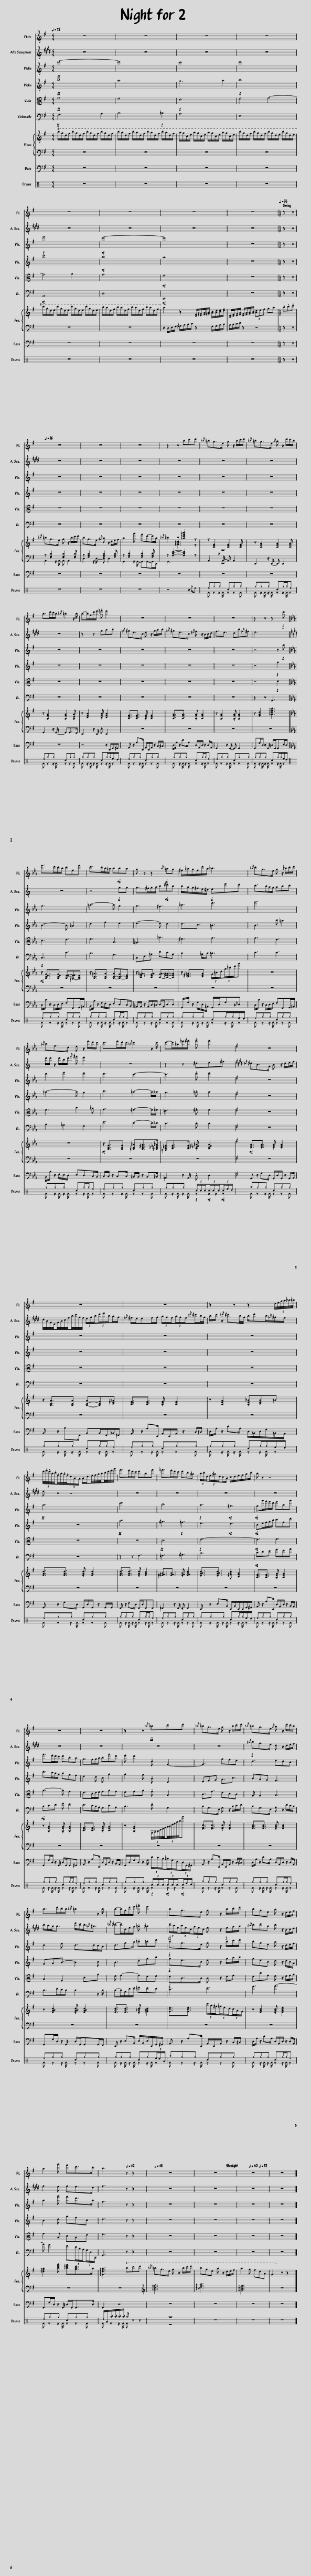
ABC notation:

X:1
%%score 1 2 3 4 5 6 { ( 7 10 ) | ( 8 9 ) } 11 ( 12 13 )
L:1/8
Q:1/4=72
M:4/4
I:linebreak $
K:G
V:1 treble
V:2 treble transpose=-9
V:3 treble
V:4 treble
V:5 alto
V:6 bass
V:7 treble
V:10 treble
V:8 bass
V:9 bass
V:11 bass transpose=-12
V:12 perc
K:none
V:13 perc
K:none
V:1
 z8 | z8 | z8 | z8 |$ z8 | %5
 z8 | z8 | z8 |[M:6/8][Q:1/4=36] z2 z |$[Q:1/4=56] z6 | %10
 z6 | z6 | z2 z bc'd' |{/_b} =bg>e g z/ b/c'/d'/ |{/_b} =bg>e{/g} a z/ d'/c'/b/ |$ %15
 b>d'c'/b/{/_b} =b2 z/ b/ | b-b/g/d'/e'/ .=f' e'2 | z6 | z6 | z6 | %20
 z2 z z2!f! d' ||$[K:Eb] e'>d'c'/b/ c'fe' | d'>c'b/=a/ b!mf!ba | g z z2!f!{/a} =ag | ^f/=a/g/f/d'/a/ =b3 | %25
{/=b} c'g>e g z/ _b/c'/d'/ |${/=a} bf>d e z/ e'/d'/c'/ | c'>e'd'/c'/{/=b} c'2 z/ c'/ | c'-c'/=a/=e'/^f'/ .g' f'2 |[K:G] z6 |$ %30
 z6 | z6 | z2 z z2 (6:4:6d/4e/4g/4a/4_b/4=b/4 |$ (5:4:5d'/4.e'/4.d'/4a/4.b/4.f/4a/4.g/4.f/4(3d/B/A/ B/d/e/4f/4g/4a/4b/4d'/4e'/4g'/4 | f'>e'd'/c'/ d'af' | %35
 =f'>e'd'/c'/ d'b^g | (3a/b/d/(3e/^g/d/c/B/ c/d/e/f/g/b/ | a z z4 |$ z6 | z6 | %40
 z2 z!ff!{/_b} =bc'd' |{/_b} =bg>e g z/ b/c'/d'/ |{/_b} =bg>e{/g} a z/ d'/c'/b/ |$ b>d'c'/b/{/_b} =b2 z/ b/ | b-b/g/d'/e'/ .=f' e'2 | %45
 bg>e g z/ b/c'/d'/ | bge a z/ d/e/f/ |$ a2 g' f'd'>c' | b3[Q:1/4=42] z z2 |[Q:1/4=48] z6 | %50
 z6 | z6[Q:1/4=40][Q:1/4=32] | z6 |] %53
V:2
[K:E] z8 | z8 | z8 | z8 |$ z8 | %5
 z8 | z8 | z8 |[M:6/8] z2 z |$ z6 | %10
 z6 | z6 | z6 | z6 | z6 |$ %15
 z6 | z2 z gab |{/=g} ^ge>c e z/ g/a/b/ |{/=g} ^ge>c{/^e} f z/ B/c/d/ | f3/2e3/2 db{/=f}^f | %20
 e6 ||$[K:C] z6 | z4!f! gg | g>^fg/a/ b!mf!^d'b | b/a/g/^f/e/^d/!f! ee'd' | %25
 c'>ba/g/ abc' |$ d'/d'/ z/ d'/b/d'/{/f'} ^f' e'2 | z6 | z2 z ^de^f |[K:E]{/=d} ^dB>G B z/ d/e/f/ |$ %30
 d/4B/4G/4E/4G/4B/4c/4f/4b/4c'/4g/4f/4 (3e/g/b/(3d'/e'/b/a/g/ |{/=f} ^f/e/ef/g/ (3a/g/f/(3a/g/f/{/=c'}^c'/b/4g/4 | b/c'/ z/{/=c'} ^c'b/4g/4 b/d'b/{/=g}^g/f/ |$ e z z4 | z6 | %35
 z6 | z6 | z6 |$ z6 | z6 | %40
 z6 | z6 |!f!{/^a} bg>e d z/ d/e/f/ |$ b/a/g<g d'/c'/b/{/=g}^g3/2 |{/=c'} ^c'-c'/c/e/f/ .=g ^g2 | %45
!ff! (3c'/a/e/(3a/e/c/(3f/e/c/ e z/!f! e/f/g/ |{/^a} bc'g b z/ B/c/d/ |$ f2 e fe>d | f3 z z2 | z6 | %50
 z6 | z6 | z6 |] %53
V:3
!pp! d'8- | d'8 | c'8 | d'8 |$!p! e'8 | %5
!mp! d'8- | d'8 | z8 |[M:6/8] z2 z |$ z6 | %10
 z6 | z6 | z6 | z6 | z6 |$ %15
 z6 | z6 | z6 | z6 | z6 | %20
 z4 z!p! b ||$[K:Eb] g6 | =a3- a g2 | g3 ^f3 | =a3 d'3 | %25
 e'6 |$ d'2 f'2 e'2 | d'3 c'3- | c'3 .e' e'2 |[K:G] z6 |$ %30
 z6 | z6 | z6 |$!pp! a6 | d'6 | %35
 b6 |!p! a3!mp! ^g3 |!mf! gg'/f'/e'/d'/ e'ag' |$ f'>e'd'/c'/ d'ba | g>fg/a/ bf'd' | %40
 e' d'2 .d G2- | G3 gfe | d3 edc |$ d2 f d>dc/B/ | d3/2ga/ ._b=bd' | %45
!f! bg>e g z/ b/c'/d'/ | bge a z/ d/e/f/ |$ a2 g' f'd'>a | f3 z z2 | z6 | %50
 z6 | z6 | z6 |] %53
V:4
!pp! b8 | a8 | g6 a2 |!p! b8 |$ c'8 | %5
!mp! b8 | a8 | z8 |[M:6/8] z2 z |$ z6 | %10
 z6 | z6 | z6 | z6 | z6 |$ %15
 z6 | z6 | z6 | z6 | z6 | %20
 z4!p! g2 ||$[K:Eb] B3- B =A2 | d2 f2 e2 | e3- e d2 | d3/2c3/2 =B3 | %25
 B3 b =a2 |$ =a3- a g2 | b3 =a2- a/_a/ | g3 .=a a2 |[K:G] z6 |$ %30
 z6 | z6 | z6 |$ z6 |!pp! a6 | %35
 ^g3!p! =f3 | e3!mp! d3 |!mf! ce/f/g/b/ c'fd' |$ d'>c'b/a/ bgf | e2 d c a2 | %40
 a2 g .B D2 | EFG A3/2c3/2 | BAG F3 |$ GAB- B2 c | B3 .dgb | %45
!f! ge>c e z/ g/a/b/ | gec d z/ d/c/A/ |$ B2 d afc | d3 z z2 | z6 | %50
 z6 | z6 | z6 |] %53
V:5
!pp! G8 | F8 |!p! E8 | F4 G4- |$ G4 A4 | %5
 G8 |!mp! F8 | z8 |[M:6/8] z2 z |$ z6 | %10
 z6 | z6 | z6 | z6 | z6 |$ %15
 z6 | z6 | z6 | z6 | z6 | %20
 z4!p! D2 ||$[K:Eb] D3 E3 | F3 B,3 | =A,3 =A3 | ^F3 G3 | %25
 G3 E3 |$ F3 B2 =A | G3 ^F2- F/=F/ | =E3 .^F F2 |[K:G] z6 |$ %30
 z6 | z6 | z6 |$ z6 | z6 | %35
!pp! D6 |!p! E6- |!mp! E3 F3 |$ A3- A G2 | E>DE/F/ GAG | %40
 FGA .G B,2 | C3/2G3/2 EDC | A, A,2 B,3 |$ B,2 G,2 DA | F G2- GEF | %45
!f! EC>C C z/ E/G | EcG F z/ F/G/A/ |$ G2 B, DB,E | F3 z z2 | z6 | %50
 z6 | z6 | z6 |] %53
V:6
!pp! G,6 A,2 | B,6!p! _B,2 | A,8 | E,8 |$!mp! A,,8 | %5
 D,8 |!mf! D,,8 | z8 |[M:6/8] z2 z |$ z6 | %10
 z6 | z6 | z6 | z6 | z6 |$ %15
 z6 | z6 | z6 | z6 | z6 | %20
 z2 z G,,3 ||$[K:Eb]!p! C,3 C3 | B,3 G,3 | C,E,=A, DCA, | B,2 =A,/B,/ =B,3 | %25
 C3 C3 |$ B,2 =A,2 G,2 | E3 D2- D/_D/ | C3 .C C2 |[K:G] z6 |$ %30
 z6 | z6 | z6 |$ z6 | z2 z F,3 | %35
 =F,3 ^G,3 | B,6 |!mp! CDE GFA |$!mf! B,CD F E2 | D>CB,/A,/ G,CA, | %40
 B,3 .D G,2 | B,G,>E, G, z/ B,/C/D/ | B,G,>E, A, z/ D/C/B,/ |$ B,>DC/B,/ B,2 z/ B,/ | B,-B,/G,/D/E/ =FED | %45
 C3 E3 | G3 A3- |$ A G2 F(3D/B,/A,/(3G,/D,/D,,/ | G,,3 z z2 | z6 | %50
 z6 | z6 | z6 |] %53
V:7
!8va(! b'/g'/d'/f'/ b'/g'/d'/f'/ b'/g'/d'/f'/ b'/g'/d'/f'/ | b'/a'/d'/f'/ b'/a'/d'/f'/ b'/a'/d'/f'/ b'/a'/d'/f'/ | a'/g'/c'/e'/ a'/g'/c'/e'/ a'/g'/c'/e'/ a'/g'/c'/e'/ | b'/g'/d'/f'/ b'/g'/d'/f'/ b'/g'/d'/e'/ b'/g'/d'/e'/ |$ c''/g'/d'/e'/ c''/g'/d'/e'/ c''/g'/d'/e'/ c''/g'/d'/e'/ | %5
 b'/a'/d'/f'/ b'/a'/d'/f'/ b'/a'/d'/f'/ b'/a'/d'/f'/!8va)! | a2 z2 [DF]/[E^G]/[FA]/[=GB]/ [Ac]/[Bd]/[ce]/[df]/ | [CE]/[DF]/[EG]/[FA]/ [EG]/[FA]/[GB]/[Ac]/ (3[Bd]ef ga |[M:6/8] .b.c'.d' |${/_b} =bg>e g z/ b/c'/d'/ | %10
 bg>e{/^g} a z/ d/e/f/ | a2 g' f'd'-d'/a/ |{/_b} =b2 z !arpeggio![ad'f'b']2 z | z [CEG]2 [CEG]2 [CEG] | z [CFA]2 [CFA]2 [CFA] |$ %15
 z [B,FA]2 [B,FA]2 [B,EA] | z [DFB]2 .[DGB] [DGB]2 | [CEG]3/2[CEG]3/2 .[CEG] [CEG]2 | [CFA]3/2[CFA]3/2 .[CFA] [CFA]2 | z [B,FA]2 .[B,FA] [B,FA]2 | %20
 z [FAd]2 !arpeggio![Adfb]3 ||$[K:Eb]!mf! z/ [B,DEG]3/2[B,DEG] [B,E-F-][=A,-EF][A,CE] | z/ [B,D=A]3/2[B,DA] [B,-D-A][B,-D-G][B,DF] | z/ [CEG=A]3/2[CEGA] [C-GA-][C^FA]-[CFA] | z/ [D^F=A]3/2[DFA] (3G/=B/d/(3g/=b/d'/g' | %25
 z6 |$ z6 |!mp! z/ [B,DG]3/2[B,DG] [=B,D=A][B,D^FA]>[_B,_D=F_A] | [=A,C=EG][CEG]>[CEG] .[C_E^F=A] [CEFA]2 |[K:G]!mf! [DFA]3/2[DFA]3/2 .[DFA] [DFA]2 |$ %30
 z/ [B,DA]3/2[B,DA] [B,-D-A][B,DG][D=F_A] | [CEG]3/2[CEG]3/2 .[CEG] [CEG]2 | z [CFA]2 .[CF_B][DFB]=B |$ [FAd]3/2[FAd]3/2 .[FAd] [FAd]2 | [FAd]3/2[FAd]3/2 .[FAd] [FAc]2 | %35
 [=F^GB]3/2[FGB]3/2 .[FGB] [FGBd]2 | [EABd]3/2[EABd]3/2 .[^GBd] [DGB]2 | [CEG]3/2[CEG]3/2 .[CFA] [CFA]2 |$ z [B,FA]2 .[B,FA] [B,FA]2 | [CEG]3/2[CEG]3/2 .[CFA] [CFA]2 | %40
 z [B,FA]2 (6:4:6G,/4A,/4B,/4D/4E/4G/4(6:4:6A/4B/4d/4e/4g/4b/4g' | [EGc]3/2[EGc]3/2 .[EGc] [EGc]2 | [FAc]3/2[FAc]3/2 .[FAc] [FAc]2 |$ z [FABd]2 .[FABd] [FABd]2 | [FBd]3/2[FBd]3/2 .[F_Bd] [G=Bd]2 | %45
 [Gce]3/2[Gce]3/2 (3c'/a/^g/(3=g/e/d/(3c/A/G/ | z [FAc]2 .[FAc] [FAce]2 |$ !arpeggio![dfa]2 [bd'g'] !arpeggio![bd'f'][gbd']>a | !arpeggio![GBfa]3!8va(! b'c''d'' |{/_b'} =b'g'>e' g' z/ b'/c''/d''/ | %50
 b'g'e' a' z/ d'/e'/f'/ | a'2 g' f'd'a | g3!8va)! z z2 |] %53
V:8
 z8 | z8 | z8 | z8 |$ z8 | %5
 z8 | z/ D,/E,/F,/ ^G,/A,/B,/C/ z2 F,/G,/A,/B,/ | A,/B,/C/D/ z2 z4 |[M:6/8] z2 z |$ z [E,G,C]2 [E,G,C]2 [E,G,C] | %10
 z [F,A,C]2 [F,A,C]2 [F,A,C] | z [F,A,D]2 [F,A,D]2 [F,A,D] | z [A,DF]2- [A,DF]2 z | A,,2 z/ A,,/- A,, A,,2 | D,,2 z/ D,,/- D,, D,,2 |$ %15
 G,,2 z/ G,,/- G,,G,,>F,, | E,,2 z/ E,,/ .E, E,,2 | z6 | z6 | z6 | %20
 z6 ||$[K:Eb] z6 | z6 | z6 | z6 | %25
 z6 |$ z6 | z6 | z6 |[K:G] z6 |$ %30
 z6 | z6 | z6 |$ z6 | z6 | %35
 z6 | z6 | z6 |$ z6 | z6 | %40
 z6 | z6 | z6 |$ z6 | z6 | %45
 z6 | z6 |$ z6 | z6 |[K:treble] !arpeggio![Aceg]6 | %50
 !arpeggio![cdfa]6 | !arpeggio![GBdf]6 | z6 |] %53
V:9
 x8 | x8 | x8 | x8 |$ x8 | %5
 x8 | x8 | x8 |[M:6/8] x3 |$ A,,2 z/ A,,/- A,, A,,2 | %10
 D,2 z/ D,/- D, D,2 | G,,2 z/ G,,/- G,,G,,-G,,/D,,/ | G,,6 | z6 | x6 |$ %15
 x6 | x6 | x6 | x6 | x6 | %20
 x6 ||$[K:Eb] x6 | x6 | x6 | x6 | %25
 x6 |$ x6 | x6 | x6 |[K:G] x6 |$ %30
 x6 | x6 | x6 |$ x6 | x6 | %35
 x6 | x6 | x6 |$ x6 | x6 | %40
 x6 | x6 | x6 |$ x6 | x6 | %45
 x6 | x6 |$ x6 | x6 |[K:treble] x6 | %50
 x6 | x6 | x6 |] %53
V:10
!8va(! x8 | x8 | x8 | x8 |$ x8 | %5
 x8!8va)! | x8 | x8 |[M:6/8] x3 |$ x6 | %10
 x6 | x6 | x2 !arpeggio![GBd]3 z | z6 | x6 |$ %15
 x6 | x6 | x6 | x6 | x6 | %20
 x6 ||$[K:Eb] x6 | x6 | x6 | x6 | %25
 x6 |$ x6 | x6 | x6 |[K:G] x6 |$ %30
 x6 | x6 | x6 |$ x6 | x6 | %35
 x6 | x6 | x6 |$ x6 | x6 | %40
 x6 | x6 | x6 |$ x6 | x6 | %45
 x6 | x6 |$ x6 | x3!8va(! x3 | x6 | %50
 x6 | x6 | x3!8va)! x3 |] %53
V:11
 z8 | z8 | z8 | z8 |$ z8 | %5
 z8 | z8 | z8 |[M:6/8] z2 z |$ z6 | %10
 z6 | z6 | z6 | z6 | z6 |$ %15
 z6 | z4 z/ E,,/G,,/^G,,/ | A,, z/ A,E,,/ A,,/E,,/A,,/ z/ C,/^C,/ | D,/A,/ z/ DA,/ D,/A,,/D,/ z/ D,/A,,/ | G,,2 z/ G,,/- G,, G,,2 | %20
 G,,G,/D,/ z/ G,,/ D,/G,,/G,,E,/D,/ ||$[K:Eb] C,/C/ z/ C,/D,/E,/ F,F,,G,,/=A,,/ | B,,/B,/ z/ F,/E,/D,/ E,D,C,/B,,/ | =A,,/A,,/ z/ A,,/C,/^C,/ D,/A,,/D,D, | G,,/G,/ z/ G,/D,/=A,,/ G,,/D,/G,{/^C,}D, | %25
 C,/C/ z/ C,/D,/E,/ F,F,,G,,/=A,,/ |$ B,,/B,/ z/ F,/E,/D,/ E,D,C,/B,,/ | C,/C,/ z/ C,C,/ =B,,/B,,/ z/ B,,_B,,/ | =A,,2 z/ A,,/ .D, D,2 |[K:G] G,, z/ G,D,/ G,,/D,/G,,/ z/ G,,/A,,/ |$ %30
 B,, z/ B,F,,/ B,,B,,/F,,/_B,,/=F,,/ | A,, z/ A,E,,/ A,,/E,,/A,,/ z/ C,/^C,/ | D,/A,/ z/ DA,/ D,/_B,,/D,/G,/=B,,/A,,/ |$ G,, z/ G,D,/ G,,/D,/G,,/ z/ G,,/G,,/ | F,, z/ F,D,/ F,,/D,/F,,F,, | %35
 =F,,2 z/ F,,/ .F,, F,,2 | E,, z/ E,B,,/ E,,/B,,/E,,/E,,/G,,/^G,,/ | A,, z/ A,E,,/ D,/A,,/D,/ z/ B,,/A,,/ |$ G,,G,/D,/ z/ G,,/ D,/G,,/G,,^G,, | A,, z/ A,E,,/ D,/A,,/D,/ z/ B,,/A,,/ | %40
 G,,/D,/G,/D,/ z/ G,/ (3D/C/B,/(3_B,/G,/E,/(3D,/G,,/^G,,/ | A,, z/ A,E,,/ A,,/E,,/A,,/ z/ C,/^C,/ | D,/A,/ z/ DA,/ D,/A,,/D,/ z/ D,/A,,/ |$ G,,G,/D,/ z/ G,,/ D,/G,,/G,,G,,/F,,/ | E,, z/ E,B,,/ E,/B,,/E,/E,,/G,,/^G,,/ | %45
 A,, z/ A,E,,/ A,,/E,,/A,,/ z/ C,/^C,/ | D,/A,/ z/ DA,/ D,/A,,/D,/ z/ D,/A,,/ |$ G,,G,/D,/ z/ G,,/ D,/G,,<G,,D,/ | G,,2 z4 | z6 | %50
 z6 | z6 | z6 |] %53
V:12
[K:C] z8 | z8 | z8 | z8 |$ z8 | %5
 z8 | z8 | z8 |[M:6/8] z2 z |$ z6 | %10
 z6 | z6 | z4 z/ ^g/^e | ^e^g^g c^g^g | ^g^g^g c^g/^g/^e |$ %15
 ^e^g^g c^g^g | ^g^g^g c^g/^g/e/d/ | ^e^g^g c^g^g | ^g^g^g c^g/^g/^e | ^e^g^g c^g^g | %20
 ^g^g^g c^g/^g/e/d/ ||$ ^e^g^g c^g^g | ^g^g^g c^g/^g/^e | ^e^g^g c^g^g | ^g^g^g c^g/^g/e/d/ | %25
 ^e^g^g c^g^g |$ ^g^g^g c^g/^g/^e | ^e^g^g c^g^g | ^g^g^g!p! (3c/c/c/!mp!(3c/c/c/!mf!(3c/e/d/ | ^a^g^g c^g^g |$ %30
 ^g^g^g c^g/^g/^e | ^e^g^g c^g^g | ^g^g^g c^g/^g/e/d/ |$ ^e^g^g c^g^g | ^g^g^g c^g/^g/^e | %35
 ^e^g^g c^g^g | ^g^g^g c^g/^g/e/d/ | ^e^g^g c^g^g |$ ^g^g^g c^g/^g/^e | ^e^g^g c^g^g | %40
 ^g^g^g!p! (3c/c/c/!mp!(3c/c/c/!mf!(3c/e/d/ | ^a^g^g c^g^g | ^g^g^g c^g/^g/^e |$ ^e^g^g c^g^g | ^g^g^g c^g(3e/d/A/ | %45
 ^a^g^g c^g^g | ^g^g^g c^g/^g/^e |$ ^e^g^g c^g^g | ^e/A/[^a^b]/[^a^b]/[^a^b]/[^a^b]/ ^a z z | z6 | %50
 z6 | z6 | z6 |] %53
V:13
[K:C] x8 | x8 | x8 | x8 |$ x8 | %5
 x8 | x8 | x8 |[M:6/8] x3 |$ x6 | %10
 x6 | x6 | x6 | F z z/ F/ z z F | F z/ F/ z/ F/ z z/ F/ z |$ %15
 F z z/ F/ z z F | F z/ F/ z/ F/ z z/ F/ z | F z z/ F/ z z F | F z/ F/ z/ F/ z z/ F/ z | F z z/ F/ z z F | %20
 F z/ F/ z/ F/ z z/ F/ z ||$ F z z/ F/ z z F | F z/ F/ z/ F/ z z/ F/ z | F z z/ F/ z z F | F z/ F/ z/ F/ z z/ F/ z | %25
 F z z/ F/ z z F |$ F z/ F/ z/ F/ z z/ F/ z | F z z/ F/ z z F | F z/ F/ z/ F/ z z/ z/ z | F z z/ F/ z z F |$ %30
 F z/ F/ z/ F/ z z/ F/ z | F z z/ F/ z z F | F z/ F/ z/ F/ z z/ F/ z |$ F z z/ F/ z z F | F z/ F/ z/ F/ z z/ F/ z | %35
 F z z/ F/ z z F | F z/ F/ z/ F/ z z/ F/ z | F z z/ F/ z z F |$ F z/ F/ z/ F/ z z/ F/ z | F z z/ F/ z z F | %40
 F z/ F/ z/ F/ z z/ z/ z | F z z/ F/ z z F | F z/ F/ z/ F/ z z/ F/ z |$ F z z/ F/ z z F | F z/ F/ z/ F/ z z/ F/ z | %45
 F z z/ F/ z z F | F z/ F/ z/ F/ z z/ F/ z |$ F z z/ F/ z z F | F z z/ F/ F x2 | z6 | %50
 x6 | x6 | x6 |] %53
